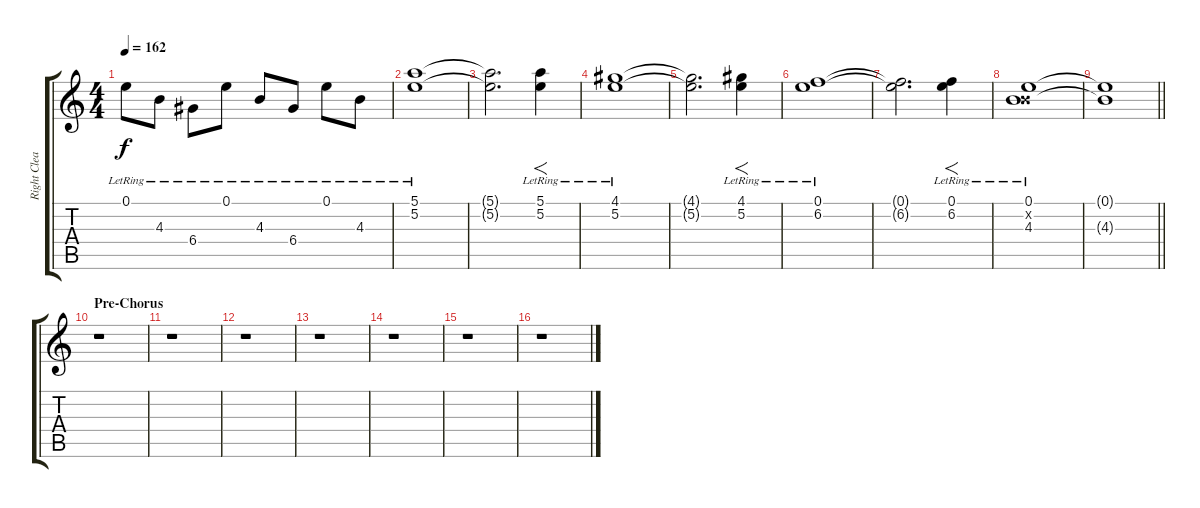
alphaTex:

\track ("Right Clean Background Guitar" "Right Clea") {instrument electricguitarjazz}
\staff {score tabs}
\tuning (E4 B3 G3 D3 A2 E2) {hide}
\ts (4 4)
\tempo 162
\clef g2
\ks aminor
0.1{lr}.8{dy f} 4.3{lr}.8 6.4{lr}.8 0.1{lr}.8 4.3{lr}.8 6.4{lr}.8 0.1{lr}.8 4.3{lr}.8 |
(5.1{lr} 5.2).1 |
(5.1{t} 5.2{t}).2{d} (5.1{lr} 5.2).4{f} |
(4.1{lr} 5.2).1 |
(4.1{t} 5.2{t}).2{d} (4.1{lr} 5.2).4{f} |
(0.1{lr} 6.2).1 |
(0.1{t} 6.2{t}).2{d} (0.1{lr} 6.2).4{f} |
(0.1{lr} 0.2{x} 4.3).1 |
\barLineRight lightlight
(0.1{t} 4.3{t}).1 |
\section ("" "Pre-Chorus")
\ks c
r.1 |
r.1 |
r.1 |
r.1 |
r.1 |
r.1 |
r.1
